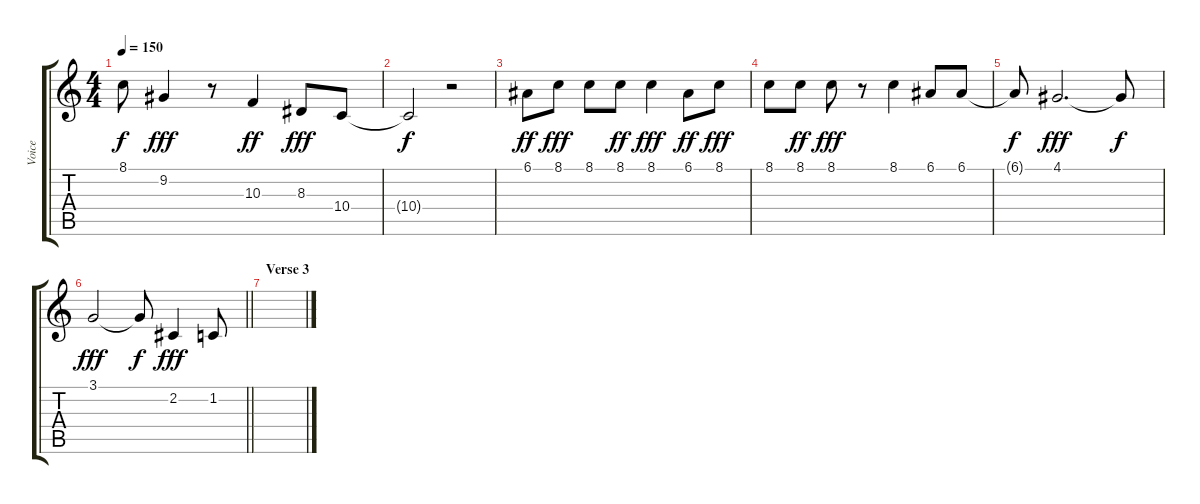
\track ("Voice" "Voice") {instrument electricpiano1}
\staff {score tabs}
\tuning (E4 B3 G3 D3 A2 E2) {hide}
\ts (4 4)
\tempo 150
\clef g2
\ks c
8.1{t}.8{dy f} 9.2.4{dy fff} r.8 10.3.4{dy ff} 8.3.8{dy fff} 10.4.8 |
10.4{t}.2{dy f} r.2 |
6.1.8{dy ff} 8.1.8{dy fff} 8.1.8 8.1.8{dy ff} 8.1.4{dy fff} 6.1.8{dy ff} 8.1.8{dy fff} |
8.1.8 8.1.8{dy ff} 8.1.8{dy fff} r.8 8.1.4 6.1.8 6.1.8 |
6.1{t}.8{dy f} 4.1.2{d dy fff} 4.1{t}.8{dy f} |
\barLineRight lightlight
3.1.2{dy fff} 3.1{t}.8{dy f} 2.2.4{dy fff} 1.2.8 |
\section ("" "Verse 3")
